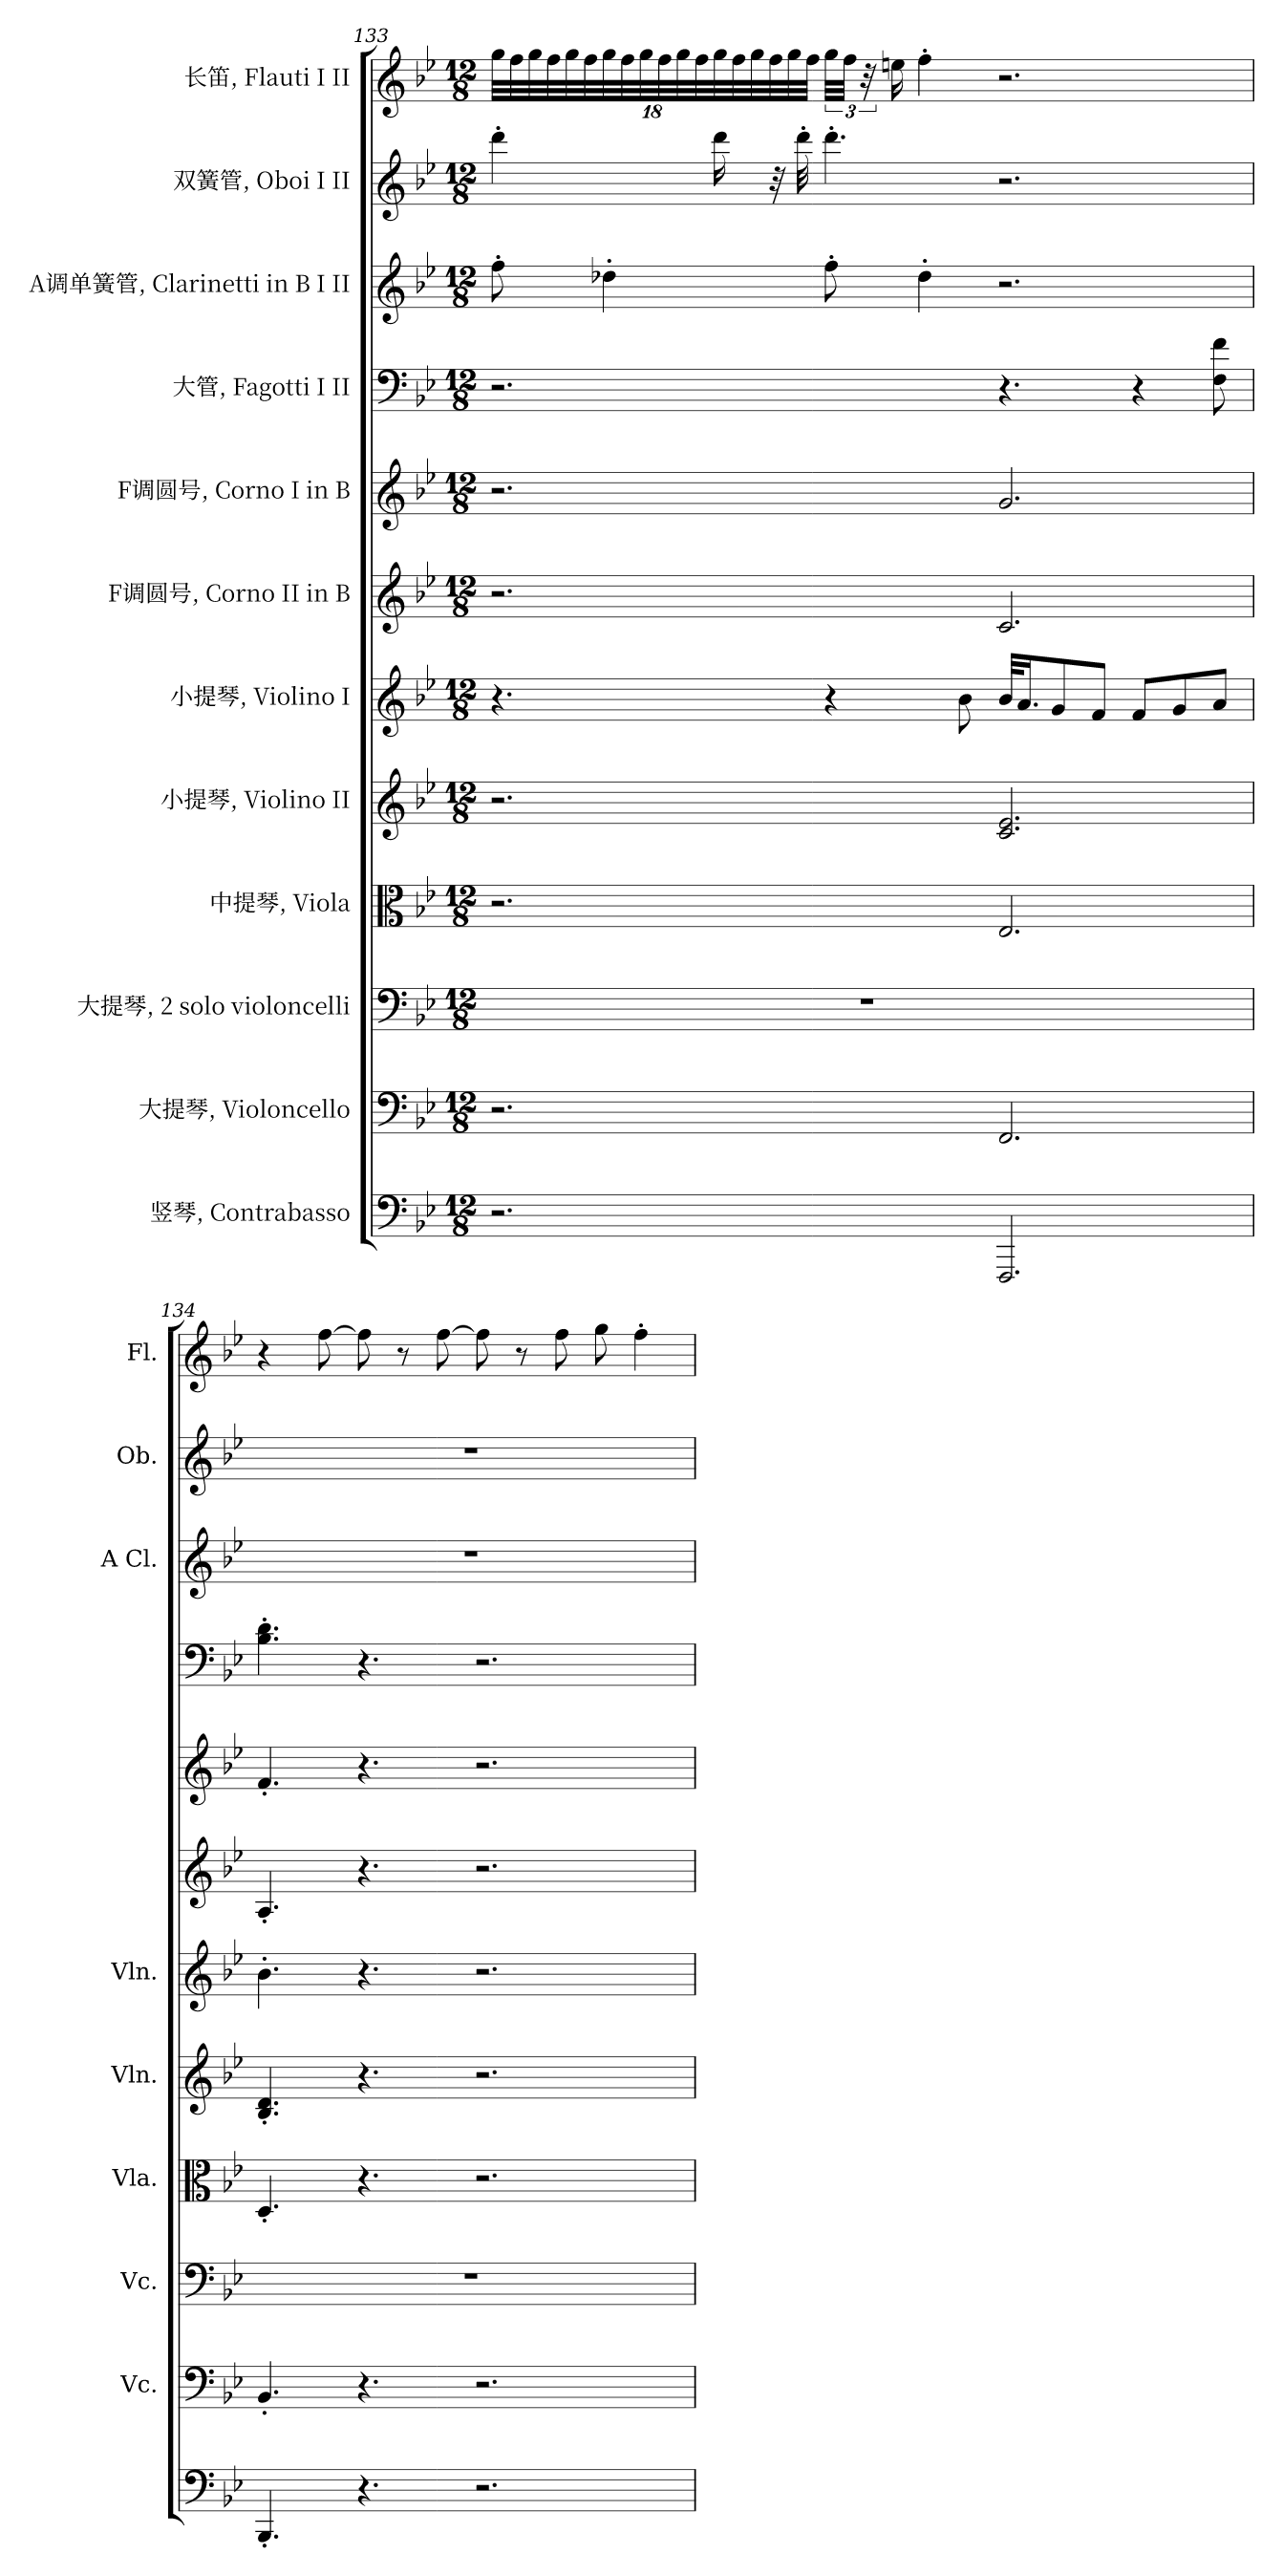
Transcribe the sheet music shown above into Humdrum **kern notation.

**kern	**kern	**kern	**kern	**kern	**kern	**kern	**kern	**kern	**kern	**kern	**kern
*part12	*part11	*part10	*part9	*part8	*part7	*part6	*part5	*part4	*part3	*part2	*part1
*staff12	*staff11	*staff10	*staff9	*staff8	*staff7	*staff6	*staff5	*staff4	*staff3	*staff2	*staff1
*I"竖琴, Contrabasso	*I"大提琴, Violoncello	*I"大提琴, 2 solo violoncelli	*I"中提琴, Viola	*I"小提琴, Violino II	*I"小提琴, Violino I	*I"F调圆号, Corno II in B	*I"F调圆号, Corno I in B	*I"大管, Fagotti I II	*I"A调单簧管, Clarinetti in B I II	*I"双簧管, Oboi I II	*I"长笛, Flauti I II
*	*I'Vc.	*I'Vc.	*I'Vla.	*I'Vln.	*I'Vln.	*	*	*	*I'A Cl.	*I'Ob.	*I'Fl.
!!LO:PB:g=z
*clefF4	*clefF4	*clefF4	*clefC3	*clefG2	*clefG2	*clefG2	*clefG2	*clefF4	*clefG2	*clefG2	*clefG2
*	*	*	*	*	*	*ITrd4c7	*ITrd4c7	*	*ITrd2c3	*	*
*k[b-e-]	*k[b-e-]	*k[b-e-]	*k[b-e-]	*k[b-e-]	*k[b-e-]	*k[b-e-a-]	*k[b-e-a-]	*k[b-e-]	*k[f#]	*k[b-e-]	*k[b-e-]
*M12/8	*M12/8	*M12/8	*M12/8	*M12/8	*M12/8	*M12/8	*M12/8	*M12/8	*M12/8	*M12/8	*M12/8
*MM58	*MM58	*MM58	*MM58	*MM58	*MM58	*MM58	*MM58	*MM58	*MM58	*MM58	*MM58
*	*	*	*	*	*	*	*	*	*	*	*Xbrackettup
=133	=133	=133	=133	=133	=133	=133	=133	=133	=133	=133	=133
2.r	2.r	1.r	2.r	2.r	4.r	2.r	2.r	2.r	8dd'\	4ddd'\	48gg\LLL
.	.	.	.	.	.	.	.	.	.	.	48ff\
.	.	.	.	.	.	.	.	.	.	.	48gg\
.	.	.	.	.	.	.	.	.	.	.	48ff\
.	.	.	.	.	.	.	.	.	.	.	48gg\
.	.	.	.	.	.	.	.	.	.	.	48ff\
.	.	.	.	.	.	.	.	.	4b-X'\	.	48gg\
.	.	.	.	.	.	.	.	.	.	.	48ff\
.	.	.	.	.	.	.	.	.	.	.	48gg\
.	.	.	.	.	.	.	.	.	.	.	48ff\
.	.	.	.	.	.	.	.	.	.	.	48gg\
.	.	.	.	.	.	.	.	.	.	.	48ff\
.	.	.	.	.	.	.	.	.	.	16ddd\	48gg\
.	.	.	.	.	.	.	.	.	.	.	48ff\
.	.	.	.	.	.	.	.	.	.	.	48gg\
.	.	.	.	.	.	.	.	.	.	32r	48ff\
.	.	.	.	.	.	.	.	.	.	.	48gg\
.	.	.	.	.	.	.	.	.	.	32ddd'\	.
.	.	.	.	.	.	.	.	.	.	.	48ff\JJJ
*	*	*	*	*	*	*	*	*	*	*	*brackettup
.	.	.	.	.	4r	.	.	.	8dd'\	4.ddd'\	48gg\LLL
.	.	.	.	.	.	.	.	.	.	.	48ff\JJJ
.	.	.	.	.	.	.	.	.	.	.	48r
.	.	.	.	.	.	.	.	.	.	.	16een\
.	.	.	.	.	.	.	.	.	4b-'\	.	4ff'\
.	.	.	.	.	8b-\	.	.	.	.	.	.
2.FFF/	2.FF/	.	2.E-/	2.c/ 2.e-/	32b-/KLL	2.F/	2.c/	4.r	2.r	2.r	2.r
.	.	.	.	.	16.a/J	.	.	.	.	.	.
.	.	.	.	.	8g/	.	.	.	.	.	.
.	.	.	.	.	8f/J	.	.	.	.	.	.
.	.	.	.	.	8f/L	.	.	4r	.	.	.
.	.	.	.	.	8g/	.	.	.	.	.	.
.	.	.	.	.	8a/J	.	.	8F\ 8f\	.	.	.
=134	=134	=134	=134	=134	=134	=134	=134	=134	=134	=134	=134
*	*	*	*	*	*	*	*	*	*	*	*MM60
4.BBB-'/	4.BB-'/	1.r	4.D'/	4.B-/' 4.d/'	4.b-'\	4.D'/	4.B-'/	4.B-\' 4.d\'	1.r	1.r	4r
*	*	*	*	*	*	*	*	*	*	*	*MM64
.	.	.	.	.	.	.	.	.	.	.	[8ff\
4.r	4.r	.	4.r	4.r	4.r	4.r	4.r	4.r	.	.	8ff\]
.	.	.	.	.	.	.	.	.	.	.	8r
.	.	.	.	.	.	.	.	.	.	.	[8ff\
2.r	2.r	.	2.r	2.r	2.r	2.r	2.r	2.r	.	.	8ff\]
.	.	.	.	.	.	.	.	.	.	.	8r
.	.	.	.	.	.	.	.	.	.	.	8ff\
.	.	.	.	.	.	.	.	.	.	.	8gg\
.	.	.	.	.	.	.	.	.	.	.	4ff'\
=	=	=	=	=	=	=	=	=	=	=	=
*-	*-	*-	*-	*-	*-	*-	*-	*-	*-	*-	*-
